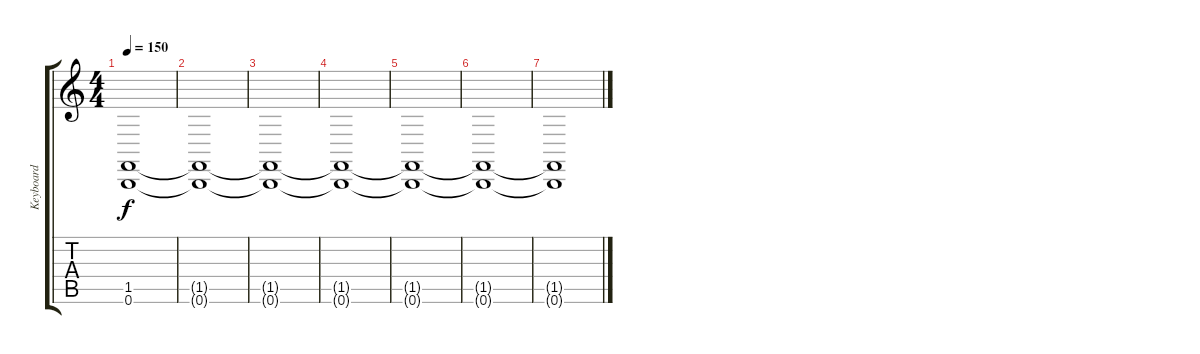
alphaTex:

\track ("Keyboard" "Keyboard") {instrument choiraahs}
\staff {score tabs}
\tuning (B3 Gb3 D3 A2 E2 B1) {hide}
\ts (4 4)
\tempo 150
\clef g2
\ks c
(1.5{t} 0.6{t}).1{dy f} |
(1.5{t} 0.6{t}).1 |
(1.5{t} 0.6{t}).1 |
(1.5{t} 0.6{t}).1 |
(1.5{t} 0.6{t}).1 |
(1.5{t} 0.6{t}).1 |
(1.5{t} 0.6{t}).1
